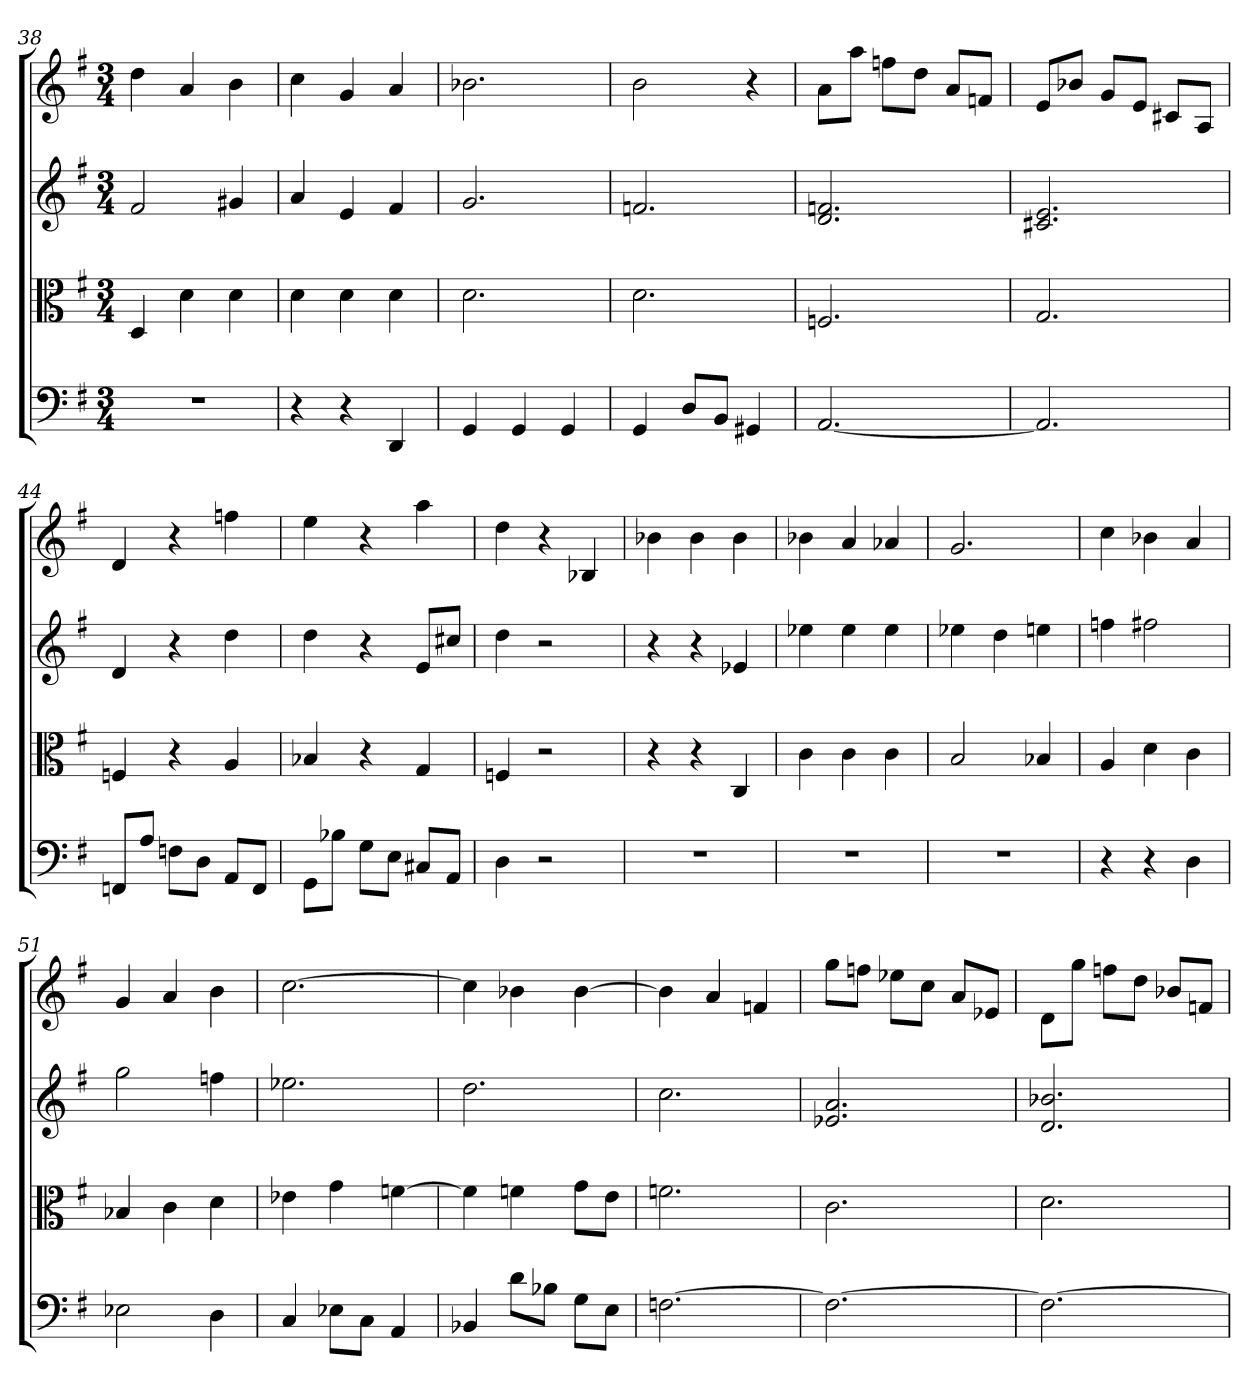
**kern	**kern	**kern	**kern
*part4	*part3	*part2	*part1
*staff4	*staff3	*staff2	*staff1
*clefF4	*clefC3	*	*
*k[f#]	*k[f#]	*k[f#]	*k[f#]
*G:	*G:	*G:	*G:
*M3/4	*M3/4	*M3/4	*M3/4
=38	=38	=38	=38
2.r	4D	2f#	4dd
.	4d	.	4a
.	4d	4g#X	4b
=39	=39	=39	=39
4r	4d	4a	4cc
4r	4d	4e	4g
4DD	4d	4f#	4a
=40	=40	=40	=40
4GG	2.d	2.g	2.b-X
4GG	.	.	.
4GG	.	.	.
=41	=41	=41	=41
4GG	2.d	2.fn	2b
8D/L	.	.	.
8BB/J	.	.	.
4GG#X	.	.	4r
=42	=42	=42	=42
[2.AA	2.Fn	2.d 2.fn	8aL
.	.	.	8aaJ
.	.	.	8ffnL
.	.	.	8ddJ
.	.	.	8aL
.	.	.	8fnJ
=43	=43	=43	=43
2.AA]	2.G	2.c#X 2.e	8eL
.	.	.	8b-XJ
.	.	.	8gL
.	.	.	8eJ
.	.	.	8c#XL
.	.	.	8AJ
=44	=44	=44	=44
8FFn/L	4Fn	4d	4d
8A/J	.	.	.
8Fn\L	4r	4r	4r
8D\J	.	.	.
8AA/L	4A	4dd	4ffn
8FF/J	.	.	.
=45	=45	=45	=45
8GG\L	4B-X	4dd	4ee
8B-X\J	.	.	.
8G\L	4r	4r	4r
8E\J	.	.	.
8C#X/L	4G	8eL	4aa
8AA/J	.	8cc#XJ	.
=46	=46	=46	=46
4D	4Fn	4dd	4dd
2r	2r	2r	4r
.	.	.	4B-X
=47	=47	=47	=47
2.r	4r	4r	4b-X
.	4r	4r	4b-
.	4C	4e-X	4b-
=48	=48	=48	=48
2.r	4c	4ee-X	4b-X
.	4c	4ee-	4a
.	4c	4ee-	4a-X
=49	=49	=49	=49
2.r	2B	4ee-X	2.g
.	.	4dd	.
.	4B-X	4een	.
=50	=50	=50	=50
4r	4A	4ffn	4cc
4r	4d	2ff#X	4b-X
4D	4c	.	4a
=51	=51	=51	=51
2E-X	4B-X	2gg	4g
.	4c	.	4a
4D	4d	4ffn	4b
=52	=52	=52	=52
4C	4e-X	2.ee-X	[2.cc
8E-X\L	4g	.	.
8C\J	.	.	.
4AA	[4fn	.	.
=53	=53	=53	=53
4BB-X	4f]	2.dd	4cc]
8d\L	4fn	.	4b-X
8B-X\J	.	.	.
8G\L	8g\L	.	[4b-
8E\J	8e\J	.	.
=54	=54	=54	=54
[2.Fn	2.fn	2.cc	4b-]
.	.	.	4a
.	.	.	4fn
=55	=55	=55	=55
2.F_	2.c	2.e-X 2.a	8ggL
.	.	.	8ffnJ
.	.	.	8ee-XL
.	.	.	8ccJ
.	.	.	8aL
.	.	.	8e-XJ
=56	=56	=56	=56
2.F_	2.d	2.d 2.b-X	8dL
.	.	.	8ggJ
.	.	.	8ffnL
.	.	.	8ddJ
.	.	.	8b-XL
.	.	.	8fnJ
=	=	=	=
*-	*-	*-	*-
